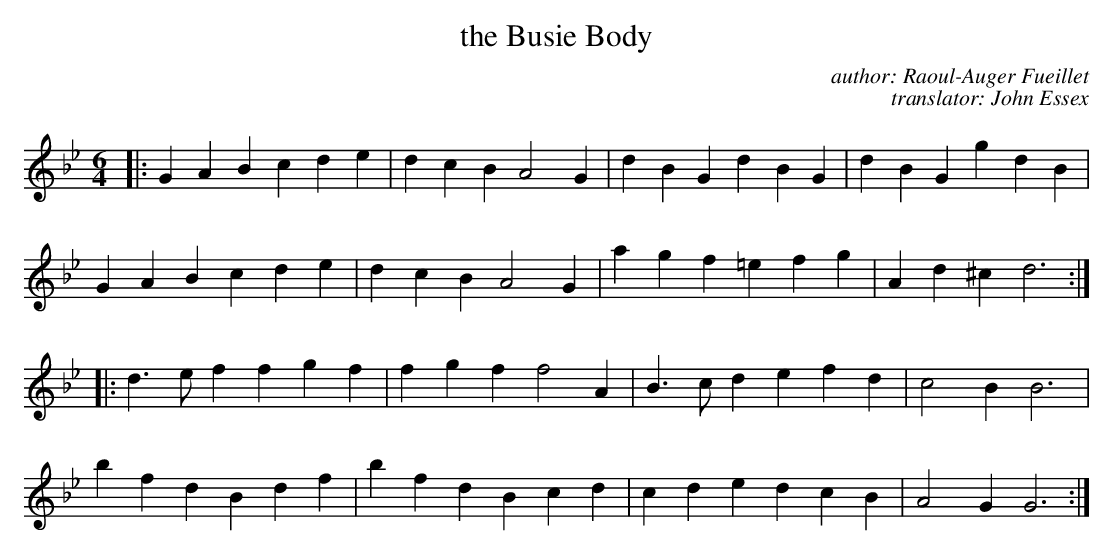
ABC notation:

X:1
T: the Busie Body
C: author: Raoul-Auger Fueillet
C: translator: John Essex
L: 1/4
M: 6/4
K: Gm
|:\
GAB cde | dcB A2G | dBG dBG | dBG gdB |
GAB cde | dcB A2G | agf =efg | Ad^c d3 :|
|:\
d>ef fgf | fgf f2A | B>cd efd | c2B B3 |
bfd Bdf | bfd Bcd | cde dcB | A2G G3 :|
